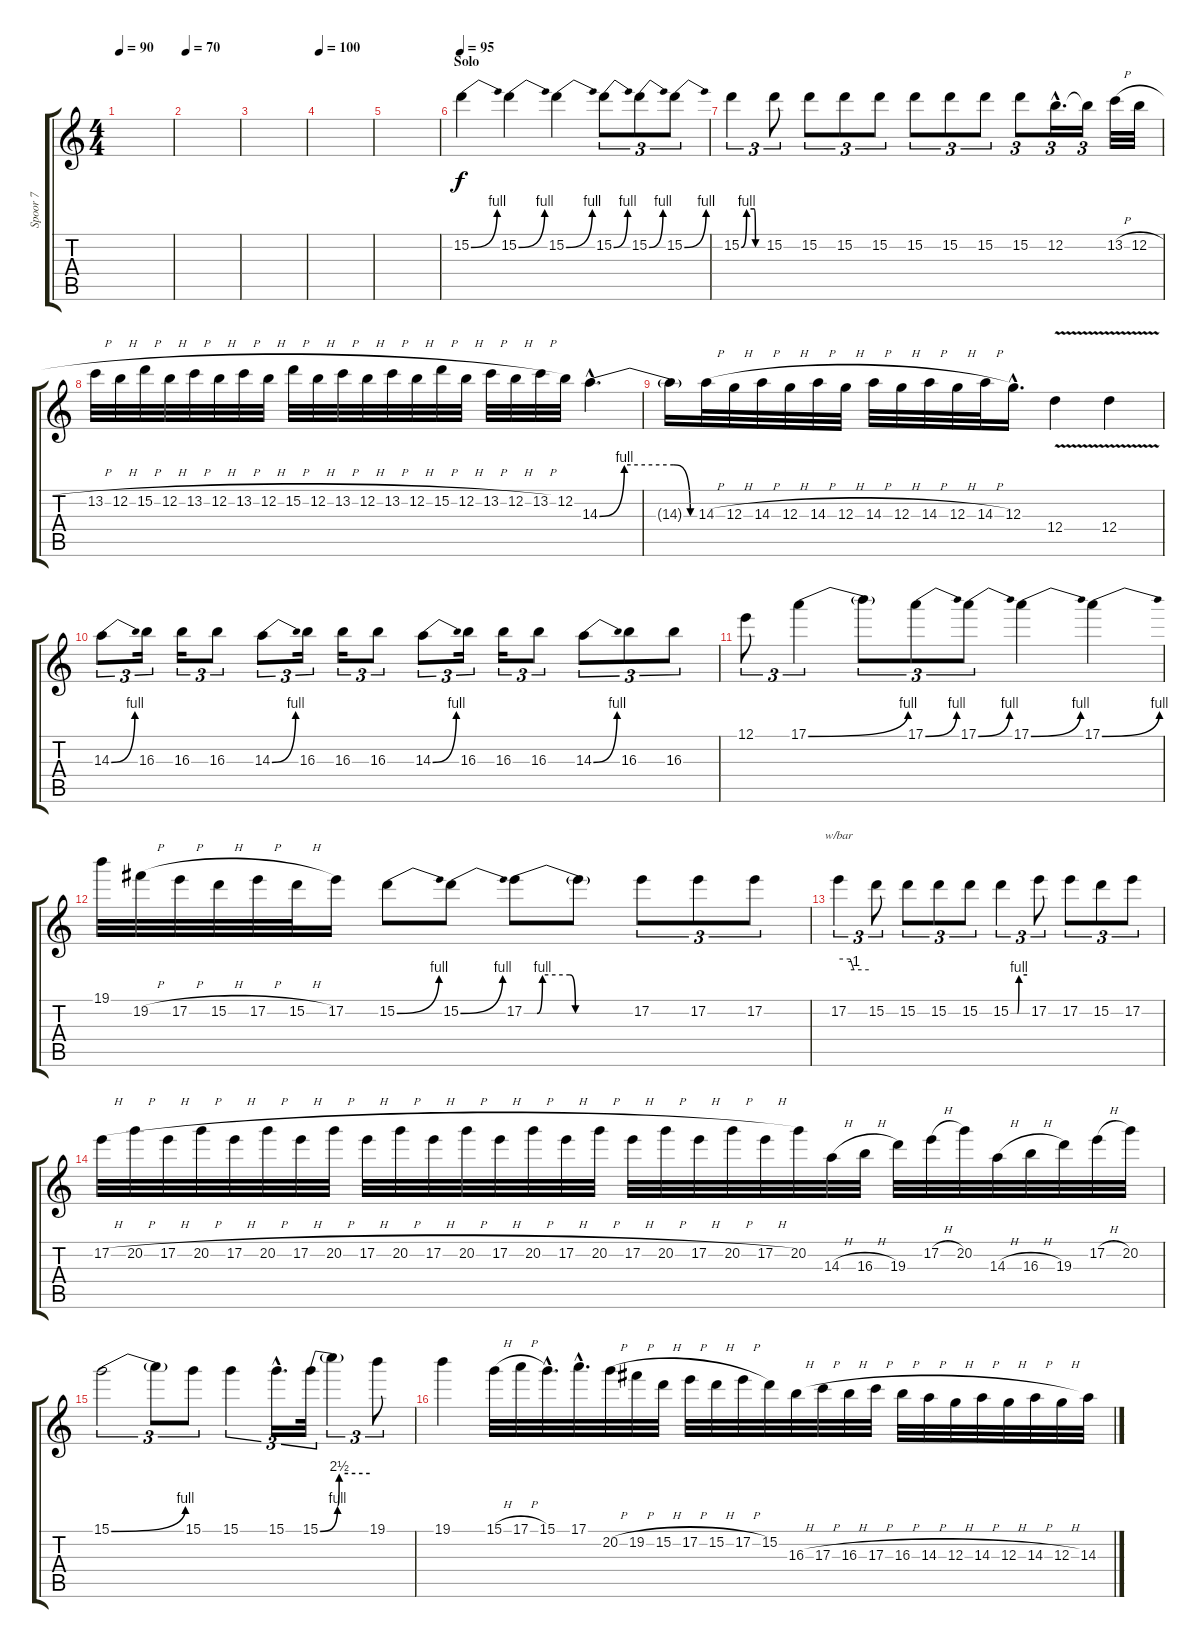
\track ("Spoor 7" "Spoor 7") {instrument overdrivenguitar}
\staff {score tabs}
\tuning (E4 B3 G3 D3 A2 E2) {hide}
\ts (4 4)
\tempo 90
\clef g2
\ks c
|
\tempo 70
|
|
\tempo 100
|
|
\section ("" "Solo")
\tempo 95
15.2{be (bend 0 0 60 4)}.4{volume 13} 15.2{be (bend 0 0 60 4)}.4 15.2{be (bend 0 0 60 4)}.4 15.2{be (bend 0 0 60 4)}.8{tu (3 2)} 15.2{be (bend 0 0 60 4)}.8{tu (3 2)} 15.2{be (bend 0 0 60 4)}.8{tu (3 2)} |
15.2{be (custom 0 0 15 4 36 4 40 0 60 0)}.4{tu (3 2)} 15.2.8{tu (3 2)} 15.2.8{tu (3 2)} 15.2.8{tu (3 2)} 15.2.8{tu (3 2)} 15.2.8{tu (3 2)} 15.2.8{tu (3 2)} 15.2.8{tu (3 2)} 15.2.8{tu (3 2)} 12.2{hac}.16{d tu (3 2)} 12.2{t}.16{tu (3 2)} 13.2{h}.32 12.2{h}.32 |
13.2{h}.32 12.2{h}.32 15.2{h}.32 12.2{h}.32 13.2{h}.32 12.2{h}.32 13.2{h}.32 12.2{h}.32 15.2{h}.32 12.2{h}.32 13.2{h}.32 12.2{h}.32 13.2{h}.32 12.2{h}.32 15.2{h}.32 12.2{h}.32 13.2{h}.32 12.2{h}.32 13.2{h}.32 12.2.32 14.3{be (custom 0 0 15 4 45 4 55 0 60 0) hac}.4{d} |
14.3{t}.16 14.3{h}.32 12.3{h}.32 14.3{h}.32 12.3{h}.32 14.3{h}.32 12.3{h}.32 14.3{h}.32 12.3{h}.32 14.3{h}.32 12.3{h}.32 14.3{h}.32 12.3{hac}.16{d} 12.4{v}.4 12.4{v}.4 |
14.3{be (bend 0 0 60 4)}.8{tu (3 2)} 16.3.16{tu (3 2)} 16.3.16{tu (3 2)} 16.3.8{tu (3 2)} 14.3{be (bend 0 0 60 4)}.8{tu (3 2)} 16.3.16{tu (3 2)} 16.3.16{tu (3 2)} 16.3.8{tu (3 2)} 14.3{be (bend 0 0 60 4)}.8{tu (3 2)} 16.3.16{tu (3 2)} 16.3.16{tu (3 2)} 16.3.8{tu (3 2)} 14.3{be (bend 0 0 60 4)}.8{tu (3 2)} 16.3.8{tu (3 2)} 16.3.8{tu (3 2)} |
12.1.8{tu (3 2)} 17.1{be (bend 0 0 60 4)}.4{tu (3 2)} 17.1{t}.8{tu (3 2)} 17.1{be (bend 0 0 60 4)}.8{tu (3 2)} 17.1{be (bend 0 0 60 4)}.8{tu (3 2)} 17.1{be (bend 0 0 60 4)}.4 17.1{be (bend 0 0 60 4)}.4 |
19.1.32 19.2{h}.32 17.2{h}.32 15.2{h}.32 17.2{h}.32 15.2{h}.32 17.2.16 15.2{be (bend 0 0 60 4)}.8 15.2{be (bend 0 0 60 4)}.8 17.2{be (custom 0 0 7 0 10 4 25 4 28 0 60 0)}.8 17.2{t}.8 17.2.8{tu (3 2)} 17.2.8{tu (3 2)} 17.2.8{tu (3 2)} |
17.2.4{tu (3 2) tbe (custom default 0 0 23 0 30 -4 60 -4)} 15.2.8{tu (3 2)} 15.2.8{tu (3 2)} 15.2.8{tu (3 2)} 15.2.8{tu (3 2)} 15.2{be (custom 0 0 24 0 30 4 60 4)}.4{tu (3 2)} 17.2.8{tu (3 2)} 17.2.8{tu (3 2)} 15.2.8{tu (3 2)} 17.2.8{tu (3 2)} |
17.2{h}.32 20.2{h}.32 17.2{h}.32 20.2{h}.32 17.2{h}.32 20.2{h}.32 17.2{h}.32 20.2{h}.32 17.2{h}.32 20.2{h}.32 17.2{h}.32 20.2{h}.32 17.2{h}.32 20.2{h}.32 17.2{h}.32 20.2{h}.32 17.2{h}.32 20.2{h}.32 17.2{h}.32 20.2{h}.32 17.2{h}.32 20.2.32 14.3{h}.32 16.3{h}.32 19.3.32 17.2{h}.32 20.2.32 14.3{h}.32 16.3{h}.32 19.3.32 17.2{h}.32 20.2.32 |
15.1{be (bend 0 0 60 4)}.2{tu (3 2)} 15.1{t}.8{tu (3 2)} 15.1.8{tu (3 2)} 15.1.4{tu (3 2)} 15.1{hac}.16{d tu (3 2)} 15.1{be (custom 0 0 21 4 23 10 60 10)}.32{tu (3 2)} 15.1{t}.4{tu (3 2)} 19.1.8{tu (3 2)} |
19.1.4 15.1{h}.32 17.1{h}.32 15.1{hac}.32{d} 17.1{hac}.32{d} 20.2{h}.32 19.2{h}.32 15.2{h}.32 17.2{h}.32 15.2{h}.32 17.2{h}.32 15.2.32 16.3{h}.32 17.3{h}.32 16.3{h}.32 17.3{h}.32 16.3{h}.32 14.3{h}.32 12.3{h}.32 14.3{h}.32 12.3{h}.32 14.3{h}.32 12.3{h}.32 14.3{h}.32
